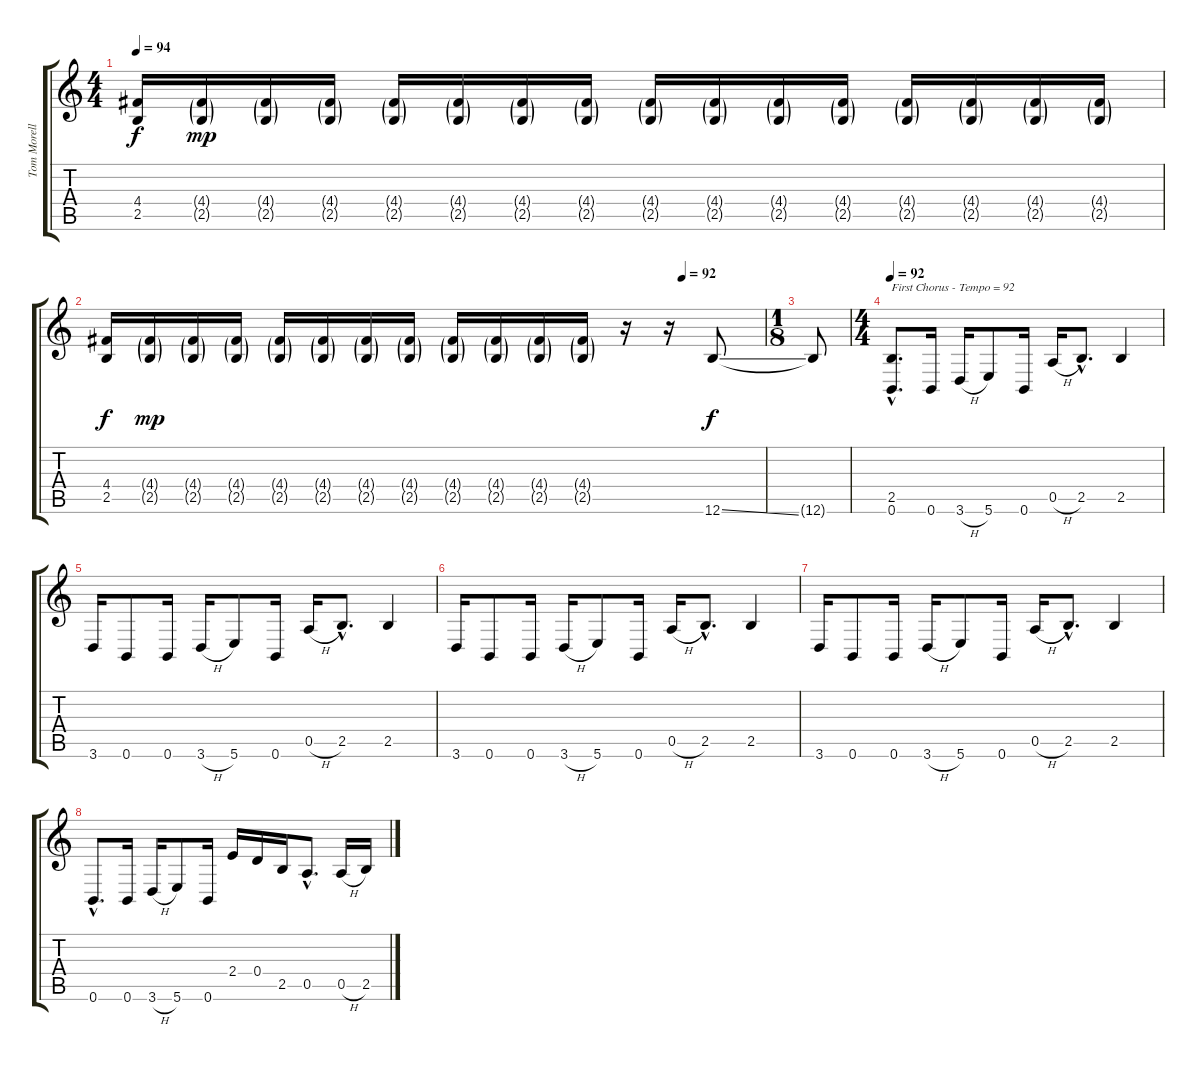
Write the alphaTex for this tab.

\track ("Tom Morello (Guitar)" "Tom Morell") {instrument distortionguitar}
\staff {score tabs}
\tuning (E4 B3 G3 D3 A2 B1) {hide}
\ts (4 4)
\tempo 94
\clef g2
\ks c
(4.4 2.5).16{dy f} (4.4{g} 2.5{g}).16{dy mp} (4.4{g} 2.5{g}).16 (4.4{g} 2.5{g}).16 (4.4{g} 2.5{g}).16 (4.4{g} 2.5{g}).16 (4.4{g} 2.5{g}).16 (4.4{g} 2.5{g}).16 (4.4{g} 2.5{g}).16 (4.4{g} 2.5{g}).16 (4.4{g} 2.5{g}).16 (4.4{g} 2.5{g}).16 (4.4{g} 2.5{g}).16 (4.4{g} 2.5{g}).16 (4.4{g} 2.5{g}).16 (4.4{g} 2.5{g}).16 |
\tempo (92 0.875)
(4.4 2.5).16{dy f} (4.4{g} 2.5{g}).16{dy mp} (4.4{g} 2.5{g}).16 (4.4{g} 2.5{g}).16 (4.4{g} 2.5{g}).16 (4.4{g} 2.5{g}).16 (4.4{g} 2.5{g}).16 (4.4{g} 2.5{g}).16 (4.4{g} 2.5{g}).16 (4.4{g} 2.5{g}).16 (4.4{g} 2.5{g}).16 (4.4{g} 2.5{g}).16 r.16 r.16 12.6{ss}.8{dy f instrument distortionguitar} |
\ts (1 8)
12.6{t}.8 |
\ts (4 4)
\tempo 92
(2.5{hac} 0.6{hac}).8{d txt "First Chorus - Tempo = 92"} 0.6.16 3.6{h}.16 5.6.8 0.6.16 0.5{h}.16 2.5{hac}.8{d} 2.5.4 |
3.6.16 0.6.8 0.6.16 3.6{h}.16 5.6.8 0.6.16 0.5{h}.16 2.5{hac}.8{d} 2.5.4 |
3.6.16 0.6.8 0.6.16 3.6{h}.16 5.6.8 0.6.16 0.5{h}.16 2.5{hac}.8{d} 2.5.4 |
3.6.16 0.6.8 0.6.16 3.6{h}.16 5.6.8 0.6.16 0.5{h}.16 2.5{hac}.8{d} 2.5.4 |
0.6{hac}.8{d} 0.6.16 3.6{h}.16 5.6.8 0.6.16 2.4.16 0.4.16 2.5.16 0.5{hac}.8{d} 0.5{h}.16 2.5.16
